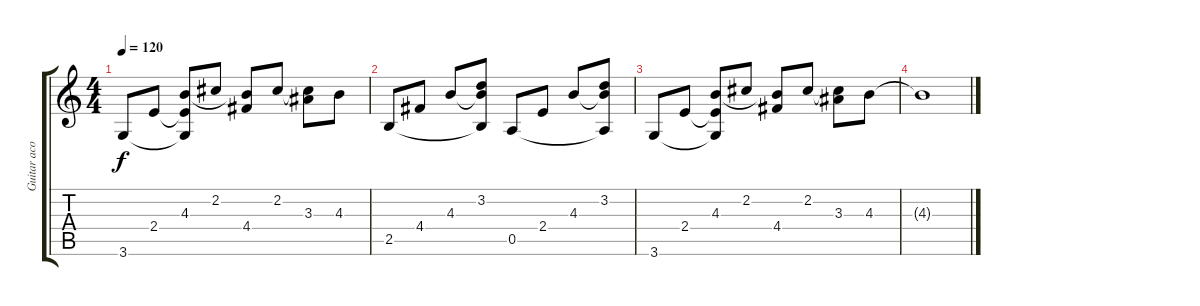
\track ("Guitar acoustique" "Guitar aco") {instrument acousticguitarsteel}
\staff {score tabs}
\tuning (E4 B3 G3 D3 A2 E2) {hide}
\ts (4 4)
\tempo 120
\clef g2
\ks c
3.6.8{dy f volume 7} 2.4.8 (4.3 2.4{t} 3.6{t}).8 2.2.8 (4.3{t} 4.4).8 2.2.8 (2.2{t} 3.3).8 4.3.8 |
2.5.8 4.4.8 4.3.8 (3.2 4.3{t} 2.5{t}).8{volume 5} 0.5.8 2.4.8 4.3.8 (3.2 4.3{t} 0.5{t}).8 |
3.6.8{volume 4} 2.4.8 (4.3 2.4{t} 3.6{t}).8 2.2.8 (4.3{t} 4.4).8 2.2.8 (2.2{t} 3.3).8 4.3.8{volume 3} |
4.3{t}.1{volume 1 instrument acousticguitarsteel}
